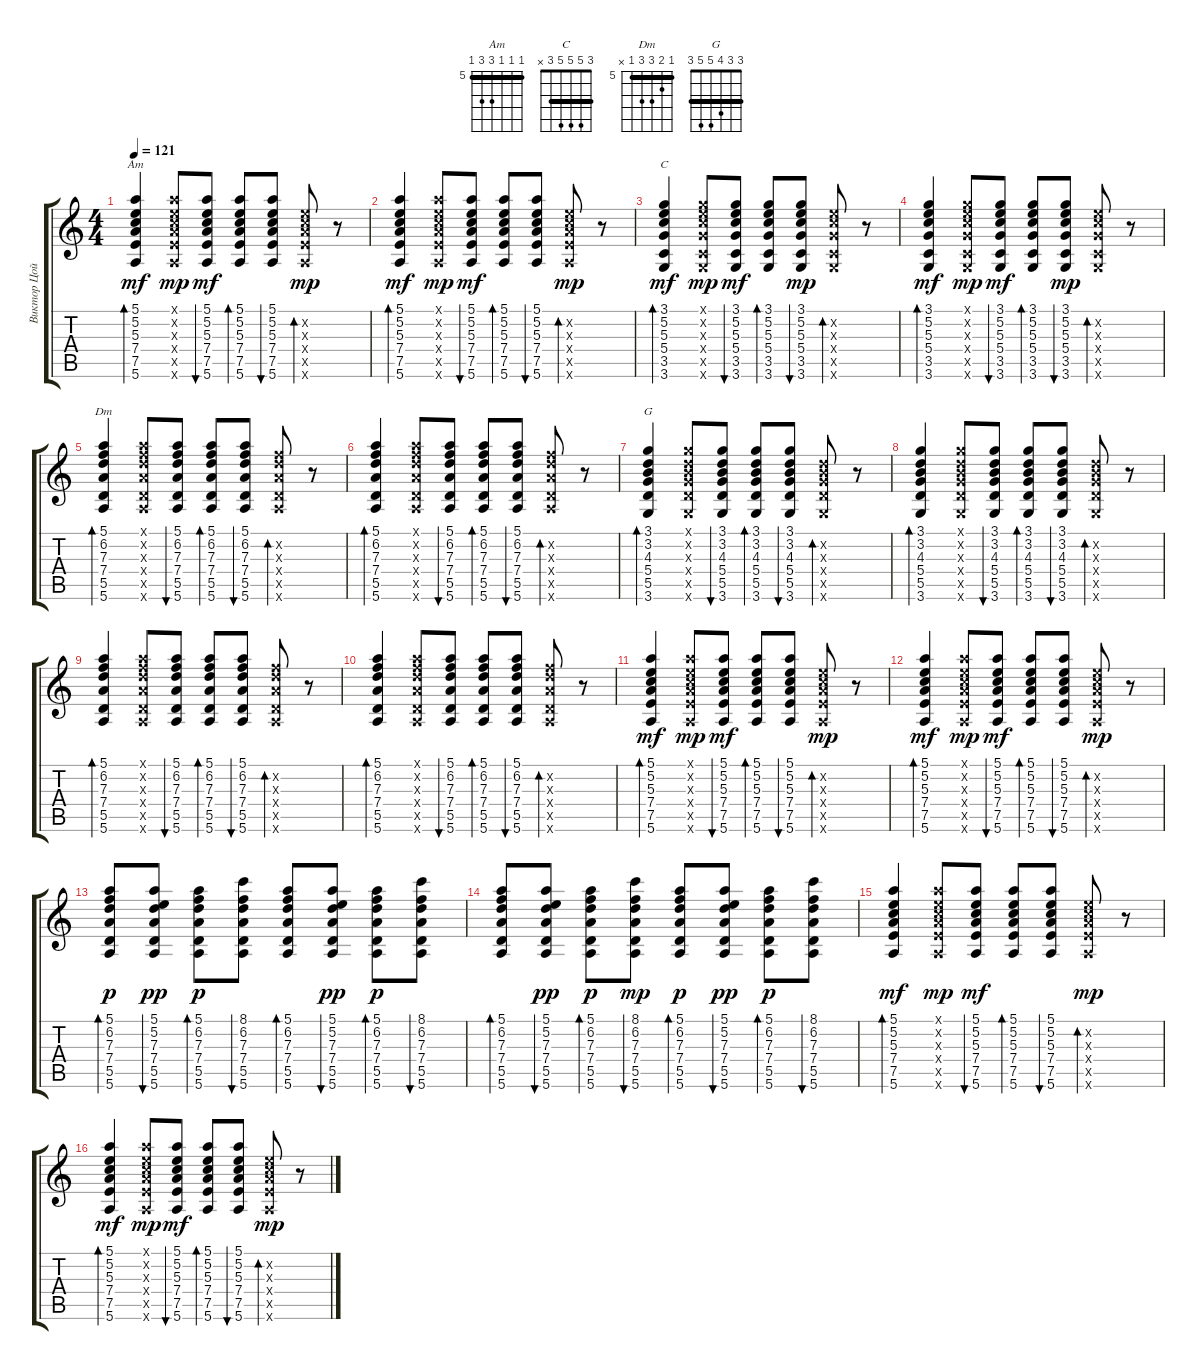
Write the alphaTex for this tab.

\track ("Виктор Цой" "Виктор Цой") {instrument acousticguitarnylon}
\staff {score tabs}
\tuning (E4 B3 G3 D3 A2 E2) {hide}
\chord ("Am" 5 5 5 7 7 5) {firstfret 5 barre 5}
\chord ("C" 3 5 5 5 3 x) {barre 3}
\chord ("Dm" 5 6 7 7 5 x) {firstfret 5 barre 5}
\chord ("G" 3 3 4 5 5 3) {barre 3}
\ts (4 4)
\tempo 121
\clef g2
\ks c
(5.1 5.2 5.3 7.4 7.5 5.6).4{bd 60 ch "Am" dy mf} (5.1{x} 5.2{x} 5.3{x} 7.4{x} 7.5{x} 5.6{x}).8{dy mp} (5.1 5.2 5.3 7.4 7.5 5.6).8{bu 60 dy mf} (5.1 5.2 5.3 7.4 7.5 5.6).8{bd 60} (5.1 5.2 5.3 7.4 7.5 5.6).8{bu 60} (5.2{x} 5.3{x} 7.4{x} 7.5{x} 5.6{x}).8{bd 60 dy mp} r.8 |
(5.1 5.2 5.3 7.4 7.5 5.6).4{bd 60 dy mf} (5.1{x} 5.2{x} 5.3{x} 7.4{x} 7.5{x} 5.6{x}).8{dy mp} (5.1 5.2 5.3 7.4 7.5 5.6).8{bu 60 dy mf} (5.1 5.2 5.3 7.4 7.5 5.6).8{bd 60} (5.1 5.2 5.3 7.4 7.5 5.6).8{bu 60} (5.2{x} 5.3{x} 7.4{x} 7.5{x} 5.6{x}).8{bd 60 dy mp} r.8 |
(3.1 5.2 5.3 5.4 3.5 3.6).4{bd 60 ch "C" dy mf} (3.1{x} 5.2{x} 5.3{x} 5.4{x} 3.5{x} 3.6{x}).8{dy mp} (3.1 5.2 5.3 5.4 3.5 3.6).8{bu 60 dy mf} (3.1 5.2 5.3 5.4 3.5 3.6).8{bd 60} (3.1 5.2 5.3 5.4 3.5 3.6).8{bu 60 dy mp} (5.2{x} 5.3{x} 5.4{x} 3.5{x} 3.6{x}).8{bd 60} r.8 |
(3.1 5.2 5.3 5.4 3.5 3.6).4{bd 60 dy mf} (3.1{x} 5.2{x} 5.3{x} 5.4{x} 3.5{x} 3.6{x}).8{dy mp} (3.1 5.2 5.3 5.4 3.5 3.6).8{bu 60 dy mf} (3.1 5.2 5.3 5.4 3.5 3.6).8{bd 60} (3.1 5.2 5.3 5.4 3.5 3.6).8{bu 60 dy mp} (5.2{x} 5.3{x} 5.4{x} 3.5{x} 3.6{x}).8{bd 60} r.8 |
(5.1 6.2 7.3 7.4 5.5 5.6).4{bd 60 ch "Dm"} (5.1{x} 6.2{x} 7.3{x} 7.4{x} 5.5{x} 5.6{x}).8 (5.1 6.2 7.3 7.4 5.5 5.6).8{bu 60} (5.1 6.2 7.3 7.4 5.5 5.6).8{bd 60} (5.1 6.2 7.3 7.4 5.5 5.6).8{bu 60} (6.2{x} 7.3{x} 7.4{x} 5.5{x} 5.6{x}).8{bd 60} r.8 |
(5.1 6.2 7.3 7.4 5.5 5.6).4{bd 60} (5.1{x} 6.2{x} 7.3{x} 7.4{x} 5.5{x} 5.6{x}).8 (5.1 6.2 7.3 7.4 5.5 5.6).8{bu 60} (5.1 6.2 7.3 7.4 5.5 5.6).8{bd 60} (5.1 6.2 7.3 7.4 5.5 5.6).8{bu 60} (6.2{x} 7.3{x} 7.4{x} 5.5{x} 5.6{x}).8{bd 60} r.8 |
(3.1 3.2 4.3 5.4 5.5 3.6).4{bd 60 ch "G"} (3.1{x} 3.2{x} 4.3{x} 5.4{x} 5.5{x} 3.6{x}).8 (3.1 3.2 4.3 5.4 5.5 3.6).8{bu 60} (3.1 3.2 4.3 5.4 5.5 3.6).8{bd 60} (3.1 3.2 4.3 5.4 5.5 3.6).8{bu 60} (3.2{x} 4.3{x} 5.4{x} 5.5{x} 3.6{x}).8{bd 60} r.8 |
(3.1 3.2 4.3 5.4 5.5 3.6).4{bd 60} (3.1{x} 3.2{x} 4.3{x} 5.4{x} 5.5{x} 3.6{x}).8 (3.1 3.2 4.3 5.4 5.5 3.6).8{bu 60} (3.1 3.2 4.3 5.4 5.5 3.6).8{bd 60} (3.1 3.2 4.3 5.4 5.5 3.6).8{bu 60} (3.2{x} 4.3{x} 5.4{x} 5.5{x} 3.6{x}).8{bd 60} r.8 |
(5.1 6.2 7.3 7.4 5.5 5.6).4{bd 60} (5.1{x} 6.2{x} 7.3{x} 7.4{x} 5.5{x} 5.6{x}).8 (5.1 6.2 7.3 7.4 5.5 5.6).8{bu 60} (5.1 6.2 7.3 7.4 5.5 5.6).8{bd 60} (5.1 6.2 7.3 7.4 5.5 5.6).8{bu 60} (6.2{x} 7.3{x} 7.4{x} 5.5{x} 5.6{x}).8{bd 60} r.8 |
(5.1 6.2 7.3 7.4 5.5 5.6).4{bd 60} (5.1{x} 6.2{x} 7.3{x} 7.4{x} 5.5{x} 5.6{x}).8 (5.1 6.2 7.3 7.4 5.5 5.6).8{bu 60} (5.1 6.2 7.3 7.4 5.5 5.6).8{bd 60} (5.1 6.2 7.3 7.4 5.5 5.6).8{bu 60} (6.2{x} 7.3{x} 7.4{x} 5.5{x} 5.6{x}).8{bd 60} r.8 |
(5.1 5.2 5.3 7.4 7.5 5.6).4{bd 60 dy mf} (5.1{x} 5.2{x} 5.3{x} 7.4{x} 7.5{x} 5.6{x}).8{dy mp} (5.1 5.2 5.3 7.4 7.5 5.6).8{bu 60 dy mf} (5.1 5.2 5.3 7.4 7.5 5.6).8{bd 60} (5.1 5.2 5.3 7.4 7.5 5.6).8{bu 60} (5.2{x} 5.3{x} 7.4{x} 7.5{x} 5.6{x}).8{bd 60 dy mp} r.8 |
(5.1 5.2 5.3 7.4 7.5 5.6).4{bd 60 dy mf} (5.1{x} 5.2{x} 5.3{x} 7.4{x} 7.5{x} 5.6{x}).8{dy mp} (5.1 5.2 5.3 7.4 7.5 5.6).8{bu 60 dy mf} (5.1 5.2 5.3 7.4 7.5 5.6).8{bd 60} (5.1 5.2 5.3 7.4 7.5 5.6).8{bu 60} (5.2{x} 5.3{x} 7.4{x} 7.5{x} 5.6{x}).8{bd 60 dy mp} r.8 |
(5.1 6.2 7.3 7.4 5.5 5.6).8{bd 60 dy p} (5.1 5.2 7.3 7.4 5.5 5.6).8{bu 60 dy pp} (5.1 6.2 7.3 7.4 5.5 5.6).8{bd 60 dy p} (8.1 6.2 7.3 7.4 5.5 5.6).8{bu 60} (5.1 6.2 7.3 7.4 5.5 5.6).8{bd 60} (5.1 5.2 7.3 7.4 5.5 5.6).8{bu 60 dy pp} (5.1 6.2 7.3 7.4 5.5 5.6).8{bd 60 dy p} (8.1 6.2 7.3 7.4 5.5 5.6).8{bu 60} |
(5.1 6.2 7.3 7.4 5.5 5.6).8{bd 60} (5.1 5.2 7.3 7.4 5.5 5.6).8{bu 60 dy pp} (5.1 6.2 7.3 7.4 5.5 5.6).8{bd 60 dy p} (8.1 6.2 7.3 7.4 5.5 5.6).8{bu 60 dy mp} (5.1 6.2 7.3 7.4 5.5 5.6).8{bd 60 dy p} (5.1 5.2 7.3 7.4 5.5 5.6).8{bu 60 dy pp} (5.1 6.2 7.3 7.4 5.5 5.6).8{bd 60 dy p} (8.1 6.2 7.3 7.4 5.5 5.6).8{bu 60} |
(5.1 5.2 5.3 7.4 7.5 5.6).4{bd 60 dy mf} (5.1{x} 5.2{x} 5.3{x} 7.4{x} 7.5{x} 5.6{x}).8{dy mp} (5.1 5.2 5.3 7.4 7.5 5.6).8{bu 60 dy mf} (5.1 5.2 5.3 7.4 7.5 5.6).8{bd 60} (5.1 5.2 5.3 7.4 7.5 5.6).8{bu 60} (5.2{x} 5.3{x} 7.4{x} 7.5{x} 5.6{x}).8{bd 60 dy mp} r.8 |
(5.1 5.2 5.3 7.4 7.5 5.6).4{bd 60 dy mf} (5.1{x} 5.2{x} 5.3{x} 7.4{x} 7.5{x} 5.6{x}).8{dy mp} (5.1 5.2 5.3 7.4 7.5 5.6).8{bu 60 dy mf} (5.1 5.2 5.3 7.4 7.5 5.6).8{bd 60} (5.1 5.2 5.3 7.4 7.5 5.6).8{bu 60} (5.2{x} 5.3{x} 7.4{x} 7.5{x} 5.6{x}).8{bd 60 dy mp} r.8
